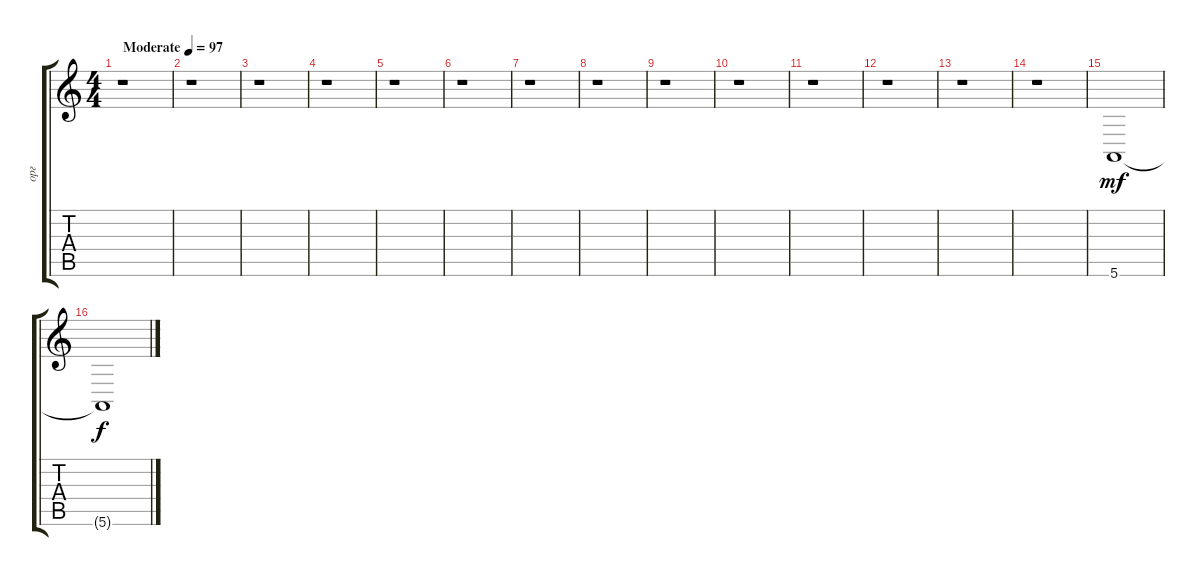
\track ("орг" "орг") {instrument percussiveorgan}
\staff {score tabs}
\tuning (E4 B3 G3 D3 A2 E2) {hide}
\ts (4 4)
\tempo (97 "Moderate")
\clef g2
\ks c
r.1{dy mf instrument percussiveorgan} |
r.1 |
r.1 |
r.1 |
r.1 |
r.1 |
r.1 |
r.1 |
r.1 |
r.1 |
r.1 |
r.1 |
r.1 |
r.1 |
5.6.1 |
5.6{t}.1{dy f}
